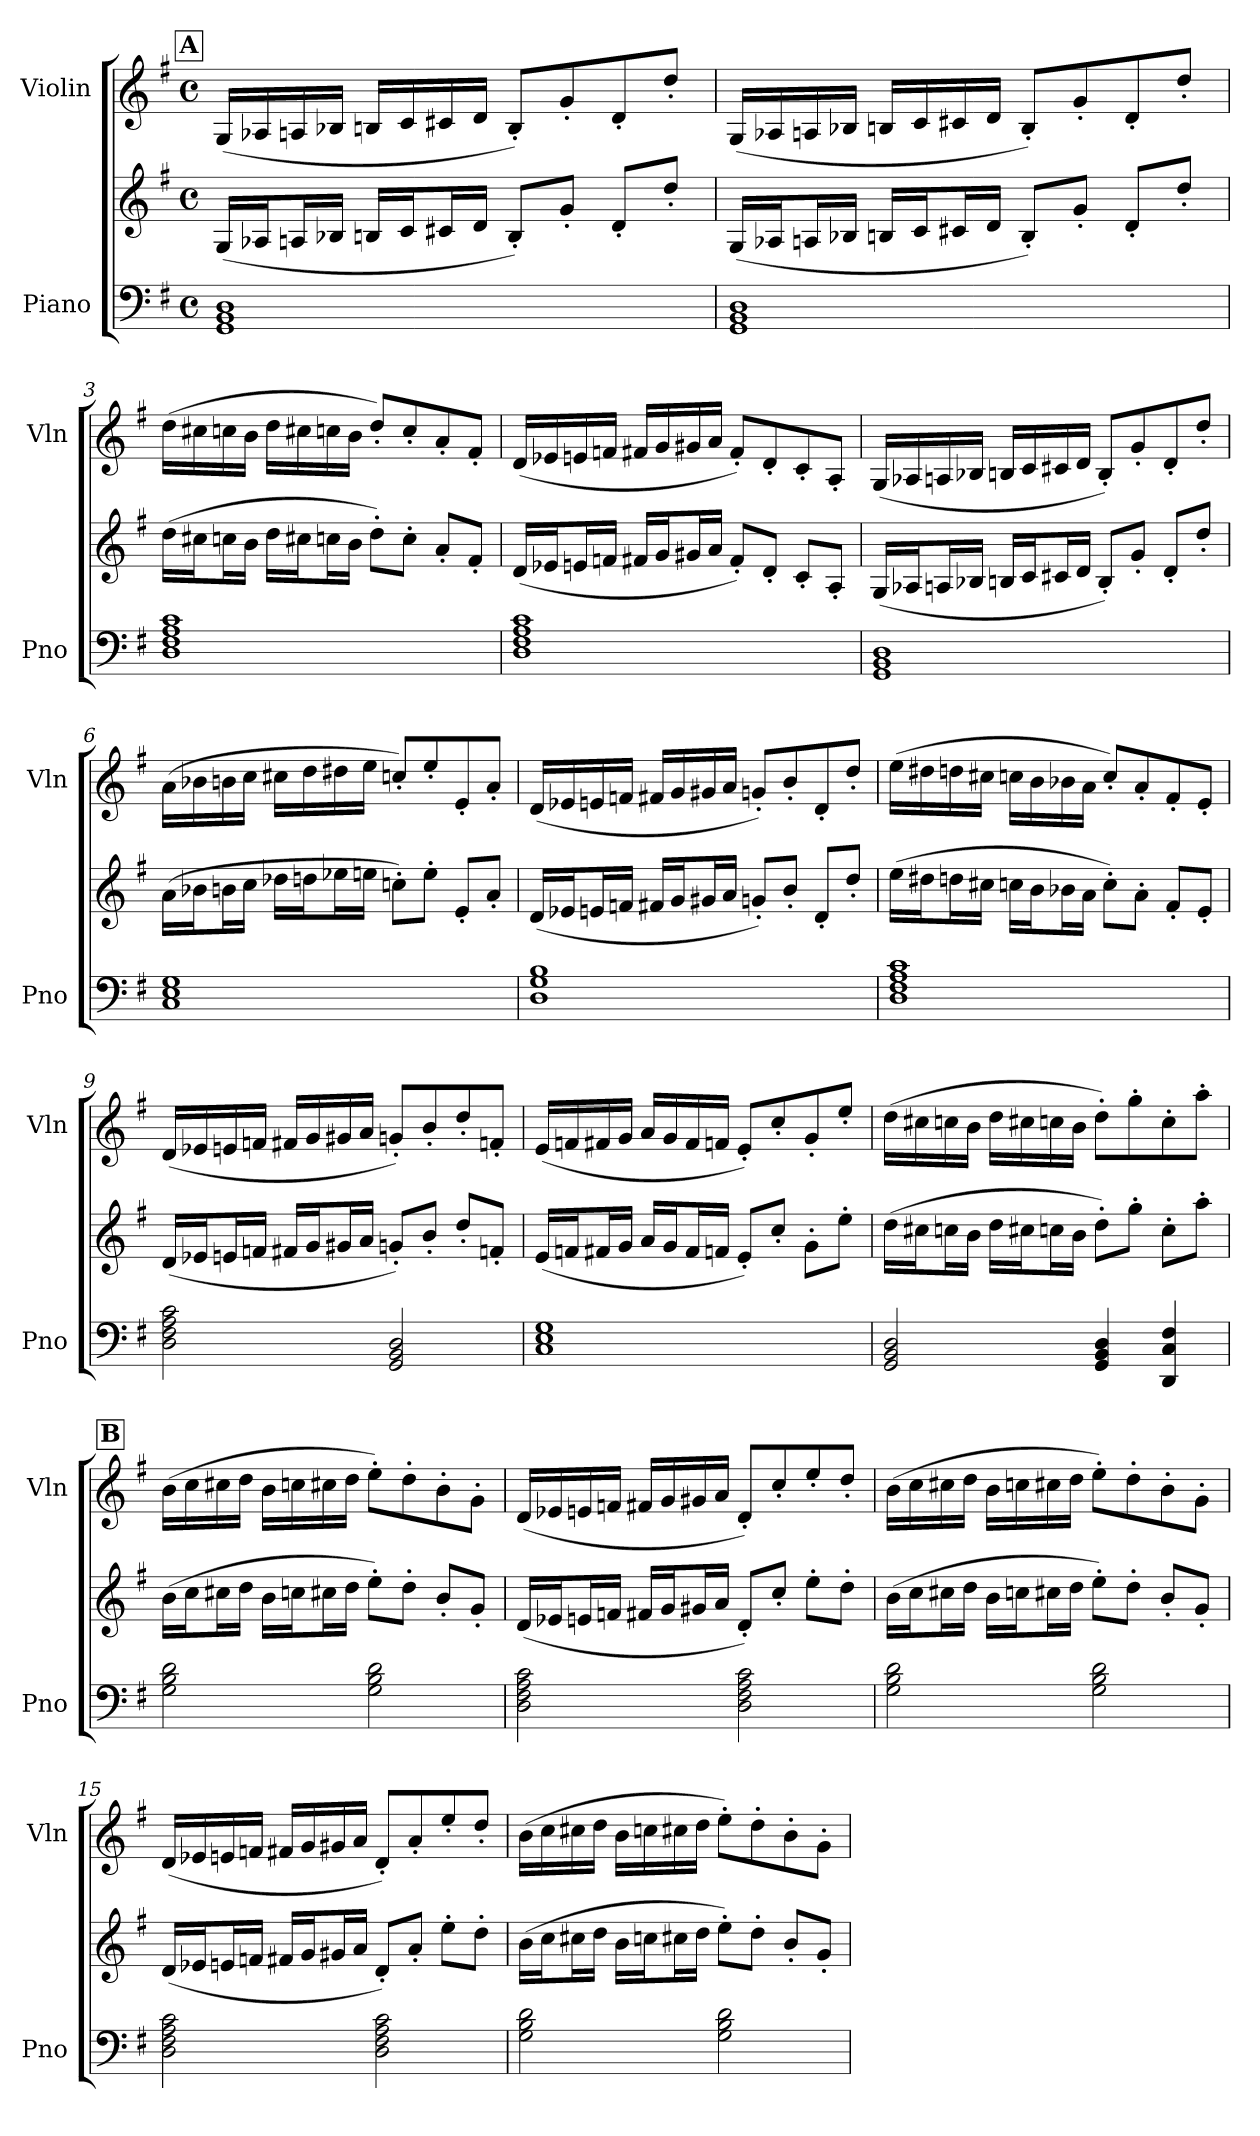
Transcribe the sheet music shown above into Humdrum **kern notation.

**kern	**kern	**kern
*part2	*part2	*part1
*staff3	*staff2	*staff1
*I"Piano	*	*I"Violin
*I'Pno	*	*I'Vln
*clefF4	*clefG2	*clefG2
*k[f#]	*k[f#]	*k[f#]
*M4/4	*M4/4	*M4/4
*met(c)	*met(c)	*met(c)
*MM80	*MM80	*MM80
!!LO:REH:place=s1:a:B:fs=14:t=A
=1	=1	=1
1GG 1BB 1D	(<16G/LL	(<16G/LL
.	16A-X/J	16A-X/
.	16An/L	16An/
.	16B-X/JJ	16B-X/JJ
.	16Bn/LL	16Bn/LL
.	16c/J	16c/
.	16c#X/L	16c#X/
.	16d/JJ	16d/JJ
.	8B'/L)	8B'/L)
.	8g'/J	8g'/
.	8d'/L	8d'/
.	8dd'/J	8dd'/J
=2	=2	=2
1GG 1BB 1D	(<16G/LL	(<16G/LL
.	16A-X/J	16A-X/
.	16An/L	16An/
.	16B-X/JJ	16B-X/JJ
.	16Bn/LL	16Bn/LL
.	16c/J	16c/
.	16c#X/L	16c#X/
.	16d/JJ	16d/JJ
.	8B'/L)	8B'/L)
.	8g'/J	8g'/
.	8d'/L	8d'/
.	8dd'/J	8dd'/J
!!LO:LB:g=z
=3	=3	=3
1D 1F# 1A 1c	(>16dd\LL	(>16dd\LL
.	16cc#X\J	16cc#X\
.	16ccn\L	16ccn\
.	16b\JJ	16b\JJ
.	16dd\LL	16dd\LL
.	16cc#X\J	16cc#X\
.	16ccn\L	16ccn\
.	16b\JJ	16b\JJ
.	8dd'\L)	8dd'/L)
.	8cc'\J	8cc'/
.	8a'/L	8a'/
.	8f#'/J	8f#'/J
=4	=4	=4
1D 1F# 1A 1c	(<16d/LL	(<16d/LL
.	16e-X/J	16e-X/
.	16en/L	16en/
.	16fn/JJ	16fn/JJ
.	16f#X/LL	16f#X/LL
.	16g/J	16g/
.	16g#X/L	16g#X/
.	16a/JJ	16a/JJ
.	8f#'/L)	8f#'/L)
.	8d'/J	8d'/
.	8c'/L	8c'/
.	8A'/J	8A'/J
!!LO:LB:g=z
=5	=5	=5
1GG 1BB 1D	(<16G/LL	(<16G/LL
.	16A-X/J	16A-X/
.	16An/L	16An/
.	16B-X/JJ	16B-X/JJ
.	16Bn/LL	16Bn/LL
.	16c/J	16c/
.	16c#X/L	16c#X/
.	16d/JJ	16d/JJ
.	8B'/L)	8B'/L)
.	8g'/J	8g'/
.	8d'/L	8d'/
.	8dd'/J	8dd'/J
=6	=6	=6
1C 1E 1G	(>16a\LL	(>16a\LL
.	16b-X\J	16b-X\
.	16bn\L	16bn\
.	16cc\JJ	16cc\JJ
.	16dd-X\LL	16cc#X\LL
.	16ddn\J	16dd\
.	16ee-X\L	16dd#X\
.	16een\JJ	16ee\JJ
.	8ccn'\L)	8ccn'/L)
.	8ee'\J	8ee'/
.	8e'/L	8e'/
.	8a'/J	8a'/J
!!LO:LB:g=z
=7	=7	=7
1D 1G 1B	(<16d/LL	(<16d/LL
.	16e-X/J	16e-X/
.	16en/L	16en/
.	16fn/JJ	16fn/JJ
.	16f#X/LL	16f#X/LL
.	16g/J	16g/
.	16g#X/L	16g#X/
.	16a/JJ	16a/JJ
.	8gn'/L)	8gn'/L)
.	8b'/J	8b'/
.	8d'/L	8d'/
.	8dd'/J	8dd'/J
=8	=8	=8
1D 1F# 1A 1c	(>16ee\LL	(>16ee\LL
.	16dd#X\J	16dd#X\
.	16ddn\L	16ddn\
.	16cc#X\JJ	16cc#X\JJ
.	16ccn\LL	16ccn\LL
.	16b\J	16b\
.	16b-X\L	16b-X\
.	16a\JJ	16a\JJ
.	8cc'\L)	8cc'/L)
.	8a'\J	8a'/
.	8f#'/L	8f#'/
.	8e'/J	8e'/J
!!LO:LB:g=z
=9	=9	=9
2D\ 2F#\ 2A\ 2c\	(<16d/LL	(<16d/LL
.	16e-X/J	16e-X/
.	16en/L	16en/
.	16fn/JJ	16fn/JJ
.	16f#X/LL	16f#X/LL
.	16g/J	16g/
.	16g#X/L	16g#X/
.	16a/JJ	16a/JJ
2GG/ 2BB/ 2D/	8gn'/L)	8gn'/L)
.	8b'/J	8b'/
.	8dd'/L	8dd'/
.	8fn'/J	8fn'/J
=10	=10	=10
1C 1E 1G	(<16e/LL	(<16e/LL
.	16fn/J	16fn/
.	16f#X/L	16f#X/
.	16g/JJ	16g/JJ
.	16a/LL	16a/LL
.	16g/J	16g/
.	16f#/L	16f#/
.	16fn/JJ	16fn/JJ
.	8e'/L)	8e'/L)
.	8cc'/J	8cc'/
.	8g'\L	8g'/
.	8ee'\J	8ee'/J
=11	=11	=11
2GG/ 2BB/ 2D/	(>16dd\LL	(>16dd\LL
.	16cc#X\J	16cc#X\
.	16ccn\L	16ccn\
.	16b\JJ	16b\JJ
.	16dd\LL	16dd\LL
.	16cc#X\J	16cc#X\
.	16ccn\L	16ccn\
.	16b\JJ	16b\JJ
4GG/ 4BB/ 4D/	8dd'\L)	8dd'\L)
.	8gg'\J	8gg'\
4DD/ 4C/ 4F#/	8cc'\L	8cc'\
.	8aa'\J	8aa'\J
!!LO:LB:g=z
!!LO:REH:place=s1:a:B:fs=14:t=B
=12	=12	=12
2G\ 2B\ 2d\	(>16b\LL	(>16b\LL
.	16cc\J	16cc\
.	16cc#X\L	16cc#X\
.	16dd\JJ	16dd\JJ
.	16b\LL	16b\LL
.	16ccn\J	16ccn\
.	16cc#X\L	16cc#X\
.	16dd\JJ	16dd\JJ
2G\ 2B\ 2d\	8ee'\L)	8ee'\L)
.	8dd'\J	8dd'\
.	8b'/L	8b'\
.	8g'/J	8g'\J
=13	=13	=13
2D\ 2F#\ 2A\ 2c\	(<16d/LL	(<16d/LL
.	16e-X/J	16e-X/
.	16en/L	16en/
.	16fn/JJ	16fn/JJ
.	16f#X/LL	16f#X/LL
.	16g/J	16g/
.	16g#X/L	16g#X/
.	16a/JJ	16a/JJ
2D\ 2F#\ 2A\ 2c\	8d'/L)	8d'/L)
.	8cc'/J	8cc'/
.	8ee'\L	8ee'/
.	8dd'\J	8dd'/J
!!LO:LB:g=z
=14	=14	=14
2G\ 2B\ 2d\	(>16b\LL	(>16b\LL
.	16cc\J	16cc\
.	16cc#X\L	16cc#X\
.	16dd\JJ	16dd\JJ
.	16b\LL	16b\LL
.	16ccn\J	16ccn\
.	16cc#X\L	16cc#X\
.	16dd\JJ	16dd\JJ
2G\ 2B\ 2d\	8ee'\L)	8ee'\L)
.	8dd'\J	8dd'\
.	8b'/L	8b'\
.	8g'/J	8g'\J
=15	=15	=15
2D\ 2F#\ 2A\ 2c\	(<16d/LL	(<16d/LL
.	16e-X/J	16e-X/
.	16en/L	16en/
.	16fn/JJ	16fn/JJ
.	16f#X/LL	16f#X/LL
.	16g/J	16g/
.	16g#X/L	16g#X/
.	16a/JJ	16a/JJ
2D\ 2F#\ 2A\ 2c\	8d'/L)	8d'/L)
.	8a'/J	8a'/
.	8ee'\L	8ee'/
.	8dd'\J	8dd'/J
!!LO:PB:g=z
=16	=16	=16
2G\ 2B\ 2d\	(>16b\LL	(>16b\LL
.	16cc\J	16cc\
.	16cc#X\L	16cc#X\
.	16dd\JJ	16dd\JJ
.	16b\LL	16b\LL
.	16ccn\J	16ccn\
.	16cc#X\L	16cc#X\
.	16dd\JJ	16dd\JJ
2G\ 2B\ 2d\	8ee'\L)	8ee'\L)
.	8dd'\J	8dd'\
.	8b'/L	8b'\
.	8g'/J	8g'\J
=	=	=
*-	*-	*-
